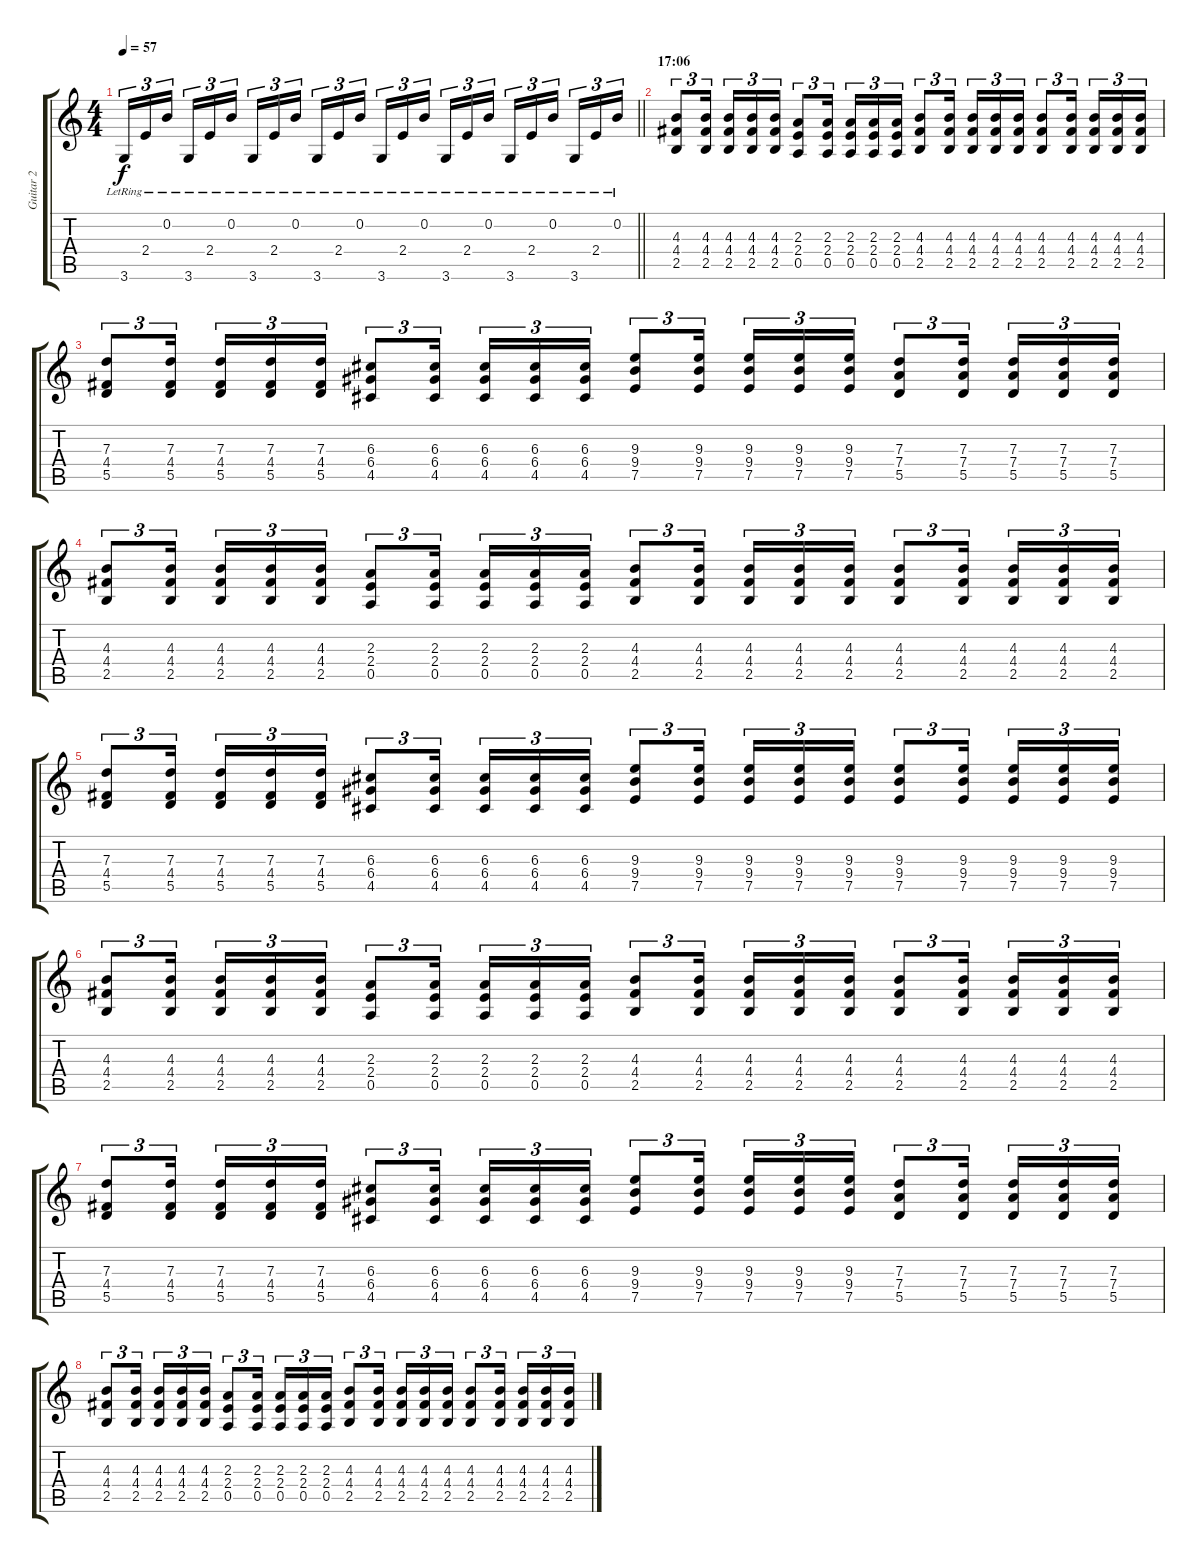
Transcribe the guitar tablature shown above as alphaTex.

\track ("Guitar 2" "Guitar 2") {instrument distortionguitar}
\staff {score tabs}
\tuning (E4 B3 G3 D3 A2 E2) {hide}
\ts (4 4)
\tempo 57
\clef g2
\barLineRight lightlight
\ks c
3.6{lr}.16{tu (3 2) dy f} 2.4{lr}.16{tu (3 2)} 0.2{lr}.16{tu (3 2) beam splitsecondary} 3.6{lr}.16{tu (3 2)} 2.4{lr}.16{tu (3 2)} 0.2{lr}.16{tu (3 2)} 3.6{lr}.16{tu (3 2)} 2.4{lr}.16{tu (3 2)} 0.2{lr}.16{tu (3 2) beam splitsecondary} 3.6{lr}.16{tu (3 2)} 2.4{lr}.16{tu (3 2)} 0.2{lr}.16{tu (3 2)} 3.6{lr}.16{tu (3 2)} 2.4{lr}.16{tu (3 2)} 0.2{lr}.16{tu (3 2) beam splitsecondary} 3.6{lr}.16{tu (3 2)} 2.4{lr}.16{tu (3 2)} 0.2{lr}.16{tu (3 2)} 3.6{lr}.16{tu (3 2)} 2.4{lr}.16{tu (3 2)} 0.2{lr}.16{tu (3 2) beam splitsecondary} 3.6{lr}.16{tu (3 2)} 2.4{lr}.16{tu (3 2)} 0.2{lr}.16{tu (3 2)} |
\section ("" "17:06")
(4.3 4.4 2.5).8{tu (3 2) instrument acousticguitarnylon} (4.3 4.4 2.5).16{tu (3 2) beam splitsecondary} (4.3 4.4 2.5).16{tu (3 2)} (4.3 4.4 2.5).16{tu (3 2)} (4.3 4.4 2.5).16{tu (3 2)} (2.3 2.4 0.5).8{tu (3 2)} (2.3 2.4 0.5).16{tu (3 2) beam splitsecondary} (2.3 2.4 0.5).16{tu (3 2)} (2.3 2.4 0.5).16{tu (3 2)} (2.3 2.4 0.5).16{tu (3 2)} (4.3 4.4 2.5).8{tu (3 2)} (4.3 4.4 2.5).16{tu (3 2) beam splitsecondary} (4.3 4.4 2.5).16{tu (3 2)} (4.3 4.4 2.5).16{tu (3 2)} (4.3 4.4 2.5).16{tu (3 2)} (4.3 4.4 2.5).8{tu (3 2)} (4.3 4.4 2.5).16{tu (3 2) beam splitsecondary} (4.3 4.4 2.5).16{tu (3 2)} (4.3 4.4 2.5).16{tu (3 2)} (4.3 4.4 2.5).16{tu (3 2)} |
(7.3 4.4 5.5).8{tu (3 2)} (7.3 4.4 5.5).16{tu (3 2) beam splitsecondary} (7.3 4.4 5.5).16{tu (3 2)} (7.3 4.4 5.5).16{tu (3 2)} (7.3 4.4 5.5).16{tu (3 2)} (6.3 6.4 4.5).8{tu (3 2)} (6.3 6.4 4.5).16{tu (3 2) beam splitsecondary} (6.3 6.4 4.5).16{tu (3 2)} (6.3 6.4 4.5).16{tu (3 2)} (6.3 6.4 4.5).16{tu (3 2)} (9.3 9.4 7.5).8{tu (3 2)} (9.3 9.4 7.5).16{tu (3 2) beam splitsecondary} (9.3 9.4 7.5).16{tu (3 2)} (9.3 9.4 7.5).16{tu (3 2)} (9.3 9.4 7.5).16{tu (3 2)} (7.3 7.4 5.5).8{tu (3 2)} (7.3 7.4 5.5).16{tu (3 2) beam splitsecondary} (7.3 7.4 5.5).16{tu (3 2)} (7.3 7.4 5.5).16{tu (3 2)} (7.3 7.4 5.5).16{tu (3 2)} |
(4.3 4.4 2.5).8{tu (3 2)} (4.3 4.4 2.5).16{tu (3 2) beam splitsecondary} (4.3 4.4 2.5).16{tu (3 2)} (4.3 4.4 2.5).16{tu (3 2)} (4.3 4.4 2.5).16{tu (3 2)} (2.3 2.4 0.5).8{tu (3 2)} (2.3 2.4 0.5).16{tu (3 2) beam splitsecondary} (2.3 2.4 0.5).16{tu (3 2)} (2.3 2.4 0.5).16{tu (3 2)} (2.3 2.4 0.5).16{tu (3 2)} (4.3 4.4 2.5).8{tu (3 2)} (4.3 4.4 2.5).16{tu (3 2) beam splitsecondary} (4.3 4.4 2.5).16{tu (3 2)} (4.3 4.4 2.5).16{tu (3 2)} (4.3 4.4 2.5).16{tu (3 2)} (4.3 4.4 2.5).8{tu (3 2)} (4.3 4.4 2.5).16{tu (3 2) beam splitsecondary} (4.3 4.4 2.5).16{tu (3 2)} (4.3 4.4 2.5).16{tu (3 2)} (4.3 4.4 2.5).16{tu (3 2)} |
(7.3 4.4 5.5).8{tu (3 2)} (7.3 4.4 5.5).16{tu (3 2) beam splitsecondary} (7.3 4.4 5.5).16{tu (3 2)} (7.3 4.4 5.5).16{tu (3 2)} (7.3 4.4 5.5).16{tu (3 2)} (6.3 6.4 4.5).8{tu (3 2)} (6.3 6.4 4.5).16{tu (3 2) beam splitsecondary} (6.3 6.4 4.5).16{tu (3 2)} (6.3 6.4 4.5).16{tu (3 2)} (6.3 6.4 4.5).16{tu (3 2)} (9.3 9.4 7.5).8{tu (3 2)} (9.3 9.4 7.5).16{tu (3 2) beam splitsecondary} (9.3 9.4 7.5).16{tu (3 2)} (9.3 9.4 7.5).16{tu (3 2)} (9.3 9.4 7.5).16{tu (3 2)} (9.3 9.4 7.5).8{tu (3 2)} (9.3 9.4 7.5).16{tu (3 2) beam splitsecondary} (9.3 9.4 7.5).16{tu (3 2)} (9.3 9.4 7.5).16{tu (3 2)} (9.3 9.4 7.5).16{tu (3 2)} |
(4.3 4.4 2.5).8{tu (3 2)} (4.3 4.4 2.5).16{tu (3 2) beam splitsecondary} (4.3 4.4 2.5).16{tu (3 2)} (4.3 4.4 2.5).16{tu (3 2)} (4.3 4.4 2.5).16{tu (3 2)} (2.3 2.4 0.5).8{tu (3 2)} (2.3 2.4 0.5).16{tu (3 2) beam splitsecondary} (2.3 2.4 0.5).16{tu (3 2)} (2.3 2.4 0.5).16{tu (3 2)} (2.3 2.4 0.5).16{tu (3 2)} (4.3 4.4 2.5).8{tu (3 2)} (4.3 4.4 2.5).16{tu (3 2) beam splitsecondary} (4.3 4.4 2.5).16{tu (3 2)} (4.3 4.4 2.5).16{tu (3 2)} (4.3 4.4 2.5).16{tu (3 2)} (4.3 4.4 2.5).8{tu (3 2)} (4.3 4.4 2.5).16{tu (3 2) beam splitsecondary} (4.3 4.4 2.5).16{tu (3 2)} (4.3 4.4 2.5).16{tu (3 2)} (4.3 4.4 2.5).16{tu (3 2)} |
(7.3 4.4 5.5).8{tu (3 2)} (7.3 4.4 5.5).16{tu (3 2) beam splitsecondary} (7.3 4.4 5.5).16{tu (3 2)} (7.3 4.4 5.5).16{tu (3 2)} (7.3 4.4 5.5).16{tu (3 2)} (6.3 6.4 4.5).8{tu (3 2)} (6.3 6.4 4.5).16{tu (3 2) beam splitsecondary} (6.3 6.4 4.5).16{tu (3 2)} (6.3 6.4 4.5).16{tu (3 2)} (6.3 6.4 4.5).16{tu (3 2)} (9.3 9.4 7.5).8{tu (3 2)} (9.3 9.4 7.5).16{tu (3 2) beam splitsecondary} (9.3 9.4 7.5).16{tu (3 2)} (9.3 9.4 7.5).16{tu (3 2)} (9.3 9.4 7.5).16{tu (3 2)} (7.3 7.4 5.5).8{tu (3 2)} (7.3 7.4 5.5).16{tu (3 2) beam splitsecondary} (7.3 7.4 5.5).16{tu (3 2)} (7.3 7.4 5.5).16{tu (3 2)} (7.3 7.4 5.5).16{tu (3 2)} |
(4.3 4.4 2.5).8{tu (3 2)} (4.3 4.4 2.5).16{tu (3 2) beam splitsecondary} (4.3 4.4 2.5).16{tu (3 2)} (4.3 4.4 2.5).16{tu (3 2)} (4.3 4.4 2.5).16{tu (3 2)} (2.3 2.4 0.5).8{tu (3 2)} (2.3 2.4 0.5).16{tu (3 2) beam splitsecondary} (2.3 2.4 0.5).16{tu (3 2)} (2.3 2.4 0.5).16{tu (3 2)} (2.3 2.4 0.5).16{tu (3 2)} (4.3 4.4 2.5).8{tu (3 2)} (4.3 4.4 2.5).16{tu (3 2) beam splitsecondary} (4.3 4.4 2.5).16{tu (3 2)} (4.3 4.4 2.5).16{tu (3 2)} (4.3 4.4 2.5).16{tu (3 2)} (4.3 4.4 2.5).8{tu (3 2)} (4.3 4.4 2.5).16{tu (3 2) beam splitsecondary} (4.3 4.4 2.5).16{tu (3 2)} (4.3 4.4 2.5).16{tu (3 2)} (4.3 4.4 2.5).16{tu (3 2)}
